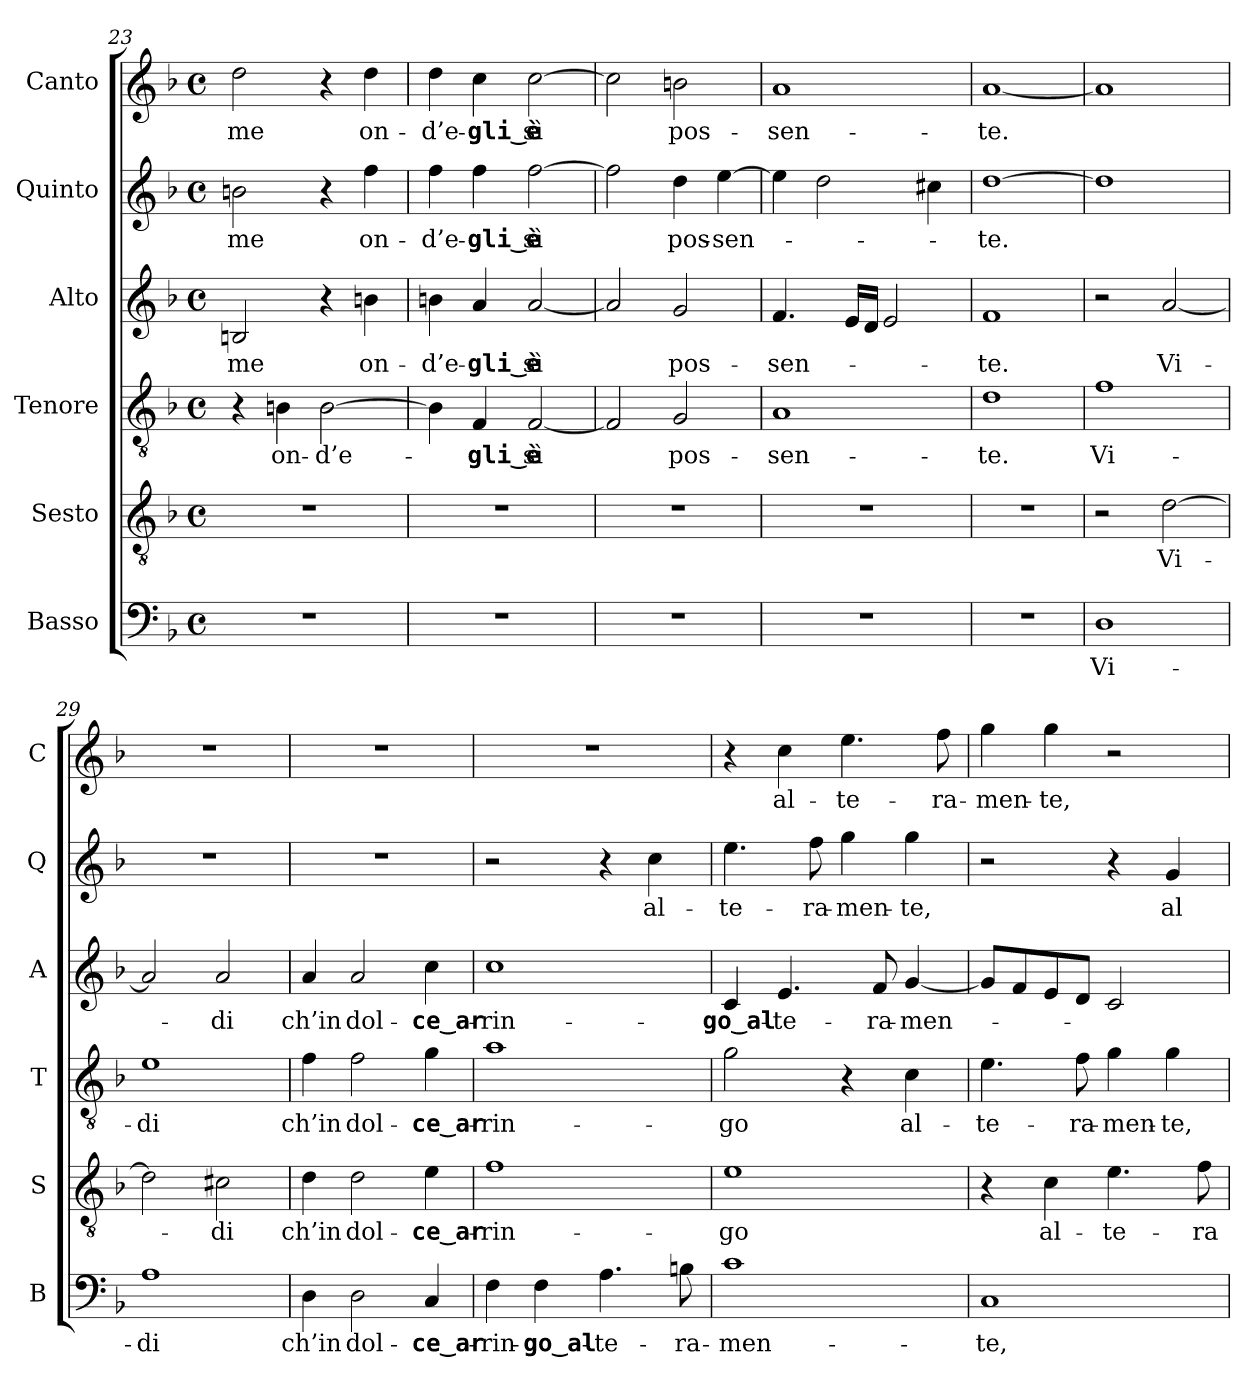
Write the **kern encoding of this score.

**kern	**text	**kern	**text	**kern	**text	**kern	**text	**kern	**text	**kern	**text
*part6	*part6	*part5	*part5	*part4	*part4	*part3	*part3	*part2	*part2	*part1	*part1
*staff6	*staff6	*staff5	*staff5	*staff4	*staff4	*staff3	*staff3	*staff2	*staff2	*staff1	*staff1
*I"Basso	*	*I"Sesto	*	*I"Tenore	*	*I"Alto	*	*I"Quinto	*	*I"Canto	*
*I'B	*	*I'S	*	*I'T	*	*I'A	*	*I'Q	*	*I'C	*
*clefF4	*	*clefGv2	*	*clefGv2	*	*clefG2	*	*clefG2	*	*clefG2	*
*k[b-]	*	*k[b-]	*	*k[b-]	*	*k[b-]	*	*k[b-]	*	*k[b-]	*
*F:	*	*F:	*	*F:	*	*F:	*	*F:	*	*F:	*
*M4/4	*	*M4/4	*	*M4/4	*	*M4/4	*	*M4/4	*	*M4/4	*
*met(c)	*	*met(c)	*	*met(c)	*	*met(c)	*	*met(c)	*	*met(c)	*
=23	=23	=23	=23	=23	=23	=23	=23	=23	=23	=23	=23
1r	.	1r	.	4r	.	2Bn	-me	2b	-me	2dd	-me
.	.	.	.	4Bn	on-	.	.	.	.	.	.
.	.	.	.	[2B	d’e-	4r	.	4r	.	4r	.
.	.	.	.	.	.	4bn	on-	4ff	on-	4dd	on-
=24	=24	=24	=24	=24	=24	=24	=24	=24	=24	=24	=24
1r	.	1r	.	4B]	.	4bn	d’e-	4ff	d’e-	4dd	d’e-
.	.	.	.	4F	-gli_è	4a	-gli_è	4ff	-gli_è	4cc	-gli_è
.	.	.	.	[2F	-sì	[2a	-sì	[2ff	-sì	[2cc	-sì
=25	=25	=25	=25	=25	=25	=25	=25	=25	=25	=25	=25
1r	.	1r	.	2F]	.	2a]	.	2ff]	.	2cc]	.
.	.	.	.	2G	pos-	2g	pos-	4dd	pos-	2bn	pos-
.	.	.	.	.	.	.	.	[4ee	sen-	.	.
=26	=26	=26	=26	=26	=26	=26	=26	=26	=26	=26	=26
1r	.	1r	.	1A	sen-	4.f	sen-	4ee]	.	1a	sen-
.	.	.	.	.	.	.	.	2dd	.	.	.
.	.	.	.	.	.	16eLL	.	.	.	.	.
.	.	.	.	.	.	16dJJ	.	.	.	.	.
.	.	.	.	.	.	2e	.	.	.	.	.
.	.	.	.	.	.	.	.	4cc#X	.	.	.
=27	=27	=27	=27	=27	=27	=27	=27	=27	=27	=27	=27
1r	.	1r	.	1d	-te.	1f	-te.	[1dd	-te.	[1a	-te.
=28	=28	=28	=28	=28	=28	=28	=28	=28	=28	=28	=28
1D	Vi-	2r	.	1f	Vi-	2r	.	1dd]	.	1a]	.
.	.	[2d	Vi-	.	.	[2a	Vi-	.	.	.	.
!!LO:PB:g=z
=29	=29	=29	=29	=29	=29	=29	=29	=29	=29	=29	=29
1A	-di	2d]	.	1e	-di	2a]	.	1r	.	1r	.
.	.	2c#X	-di	.	.	2a	-di	.	.	.	.
=30	=30	=30	=30	=30	=30	=30	=30	=30	=30	=30	=30
4D	-ch’in	4d	-ch’in	4f	-ch’in	4a	-ch’in	1r	.	1r	.
2D	dol-	2d	dol-	2f	dol-	2a	dol-	.	.	.	.
4C	ce_ar-	4e	ce_ar-	4g	ce_ar-	4cc	ce_ar-	.	.	.	.
=31	=31	=31	=31	=31	=31	=31	=31	=31	=31	=31	=31
4F	rin-	1f	rin-	1a	rin-	1cc	rin-	2r	.	1r	.
4F	go_al-	.	.	.	.	.	.	.	.	.	.
4.A	te-	.	.	.	.	.	.	4r	.	.	.
.	.	.	.	.	.	.	.	4cc	al-	.	.
8Bn	ra-	.	.	.	.	.	.	.	.	.	.
=32	=32	=32	=32	=32	=32	=32	=32	=32	=32	=32	=32
1c	men-	1e	-go	2g	-go	4c	go_al-	4.ee	te-	4r	.
.	.	.	.	.	.	4.e	te-	.	.	4cc	al-
.	.	.	.	.	.	.	.	8ff	ra-	.	.
.	.	.	.	4r	.	.	.	4gg	men-	4.ee	te-
.	.	.	.	.	.	8f	ra-	.	.	.	.
.	.	.	.	4c	al-	[4g	men-	4gg	-te,	.	.
.	.	.	.	.	.	.	.	.	.	8ff	ra-
=33	=33	=33	=33	=33	=33	=33	=33	=33	=33	=33	=33
1C	-te,	4r	.	4.e	te-	8gL]	.	2r	.	4gg	men-
.	.	.	.	.	.	8f	.	.	.	.	.
.	.	4c	al-	.	.	8e	.	.	.	4gg	-te,
.	.	.	.	8f	ra-	8dJ	.	.	.	.	.
.	.	4.e	te-	4g	men-	2c	.	4r	.	2r	.
.	.	.	.	4g	-te,	.	.	4g	al-	.	.
.	.	8f	ra-	.	.	.	.	.	.	.	.
=	=	=	=	=	=	=	=	=	=	=	=
*-	*-	*-	*-	*-	*-	*-	*-	*-	*-	*-	*-
